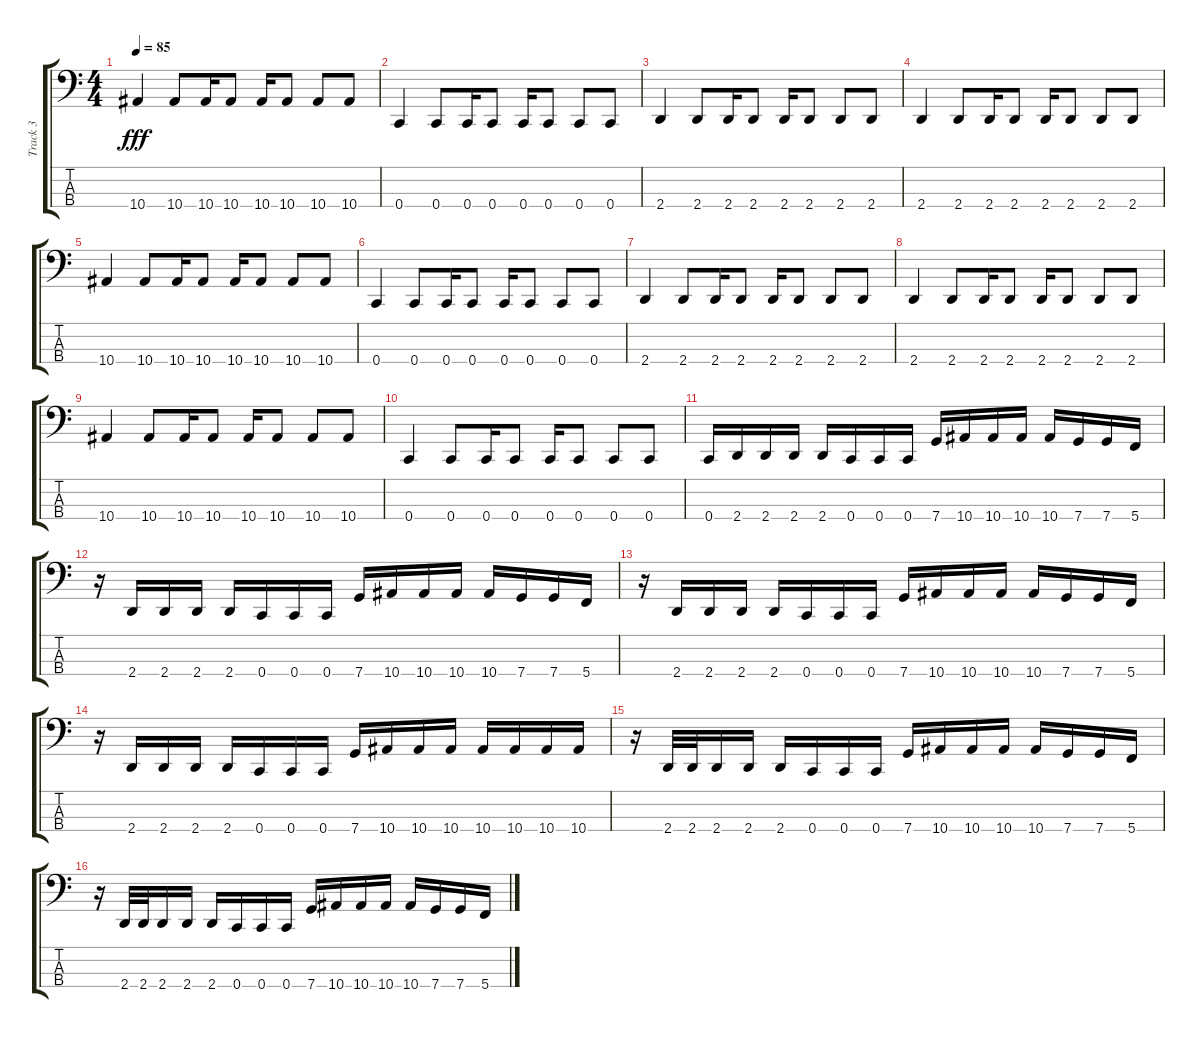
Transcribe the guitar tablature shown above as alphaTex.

\track ("Track 3" "Track 3") {instrument electricbassfinger}
\staff {score tabs}
\tuning (F2 C2 G1 C1) {hide}
\ts (4 4)
\tempo 85
\clef f4
\ks c
10.4.4{dy fff} 10.4.8 10.4.16 10.4.8 10.4.16 10.4.8 10.4.8 10.4.8 |
0.4.4 0.4.8 0.4.16 0.4.8 0.4.16 0.4.8 0.4.8 0.4.8 |
2.4.4 2.4.8 2.4.16 2.4.8 2.4.16 2.4.8 2.4.8 2.4.8 |
2.4.4 2.4.8 2.4.16 2.4.8 2.4.16 2.4.8 2.4.8 2.4.8 |
10.4.4 10.4.8 10.4.16 10.4.8 10.4.16 10.4.8 10.4.8 10.4.8 |
0.4.4 0.4.8 0.4.16 0.4.8 0.4.16 0.4.8 0.4.8 0.4.8 |
2.4.4 2.4.8 2.4.16 2.4.8 2.4.16 2.4.8 2.4.8 2.4.8 |
2.4.4 2.4.8 2.4.16 2.4.8 2.4.16 2.4.8 2.4.8 2.4.8 |
10.4.4 10.4.8 10.4.16 10.4.8 10.4.16 10.4.8 10.4.8 10.4.8 |
0.4.4 0.4.8 0.4.16 0.4.8 0.4.16 0.4.8 0.4.8 0.4.8 |
0.4.16 2.4.16 2.4.16 2.4.16 2.4.16 0.4.16 0.4.16 0.4.16 7.4.16 10.4.16 10.4.16 10.4.16 10.4.16 7.4.16 7.4.16 5.4.16 |
r.16 2.4.16 2.4.16 2.4.16 2.4.16 0.4.16 0.4.16 0.4.16 7.4.16 10.4.16 10.4.16 10.4.16 10.4.16 7.4.16 7.4.16 5.4.16 |
r.16 2.4.16 2.4.16 2.4.16 2.4.16 0.4.16 0.4.16 0.4.16 7.4.16 10.4.16 10.4.16 10.4.16 10.4.16 7.4.16 7.4.16 5.4.16 |
r.16 2.4.16 2.4.16 2.4.16 2.4.16 0.4.16 0.4.16 0.4.16 7.4.16 10.4.16 10.4.16 10.4.16 10.4.16 10.4.16 10.4.16 10.4.16 |
r.16 2.4.32 2.4.32 2.4.16 2.4.16 2.4.16 0.4.16 0.4.16 0.4.16 7.4.16 10.4.16 10.4.16 10.4.16 10.4.16 7.4.16 7.4.16 5.4.16 |
r.16 2.4.32 2.4.32 2.4.16 2.4.16 2.4.16 0.4.16 0.4.16 0.4.16 7.4.16 10.4.16 10.4.16 10.4.16 10.4.16 7.4.16 7.4.16 5.4.16
